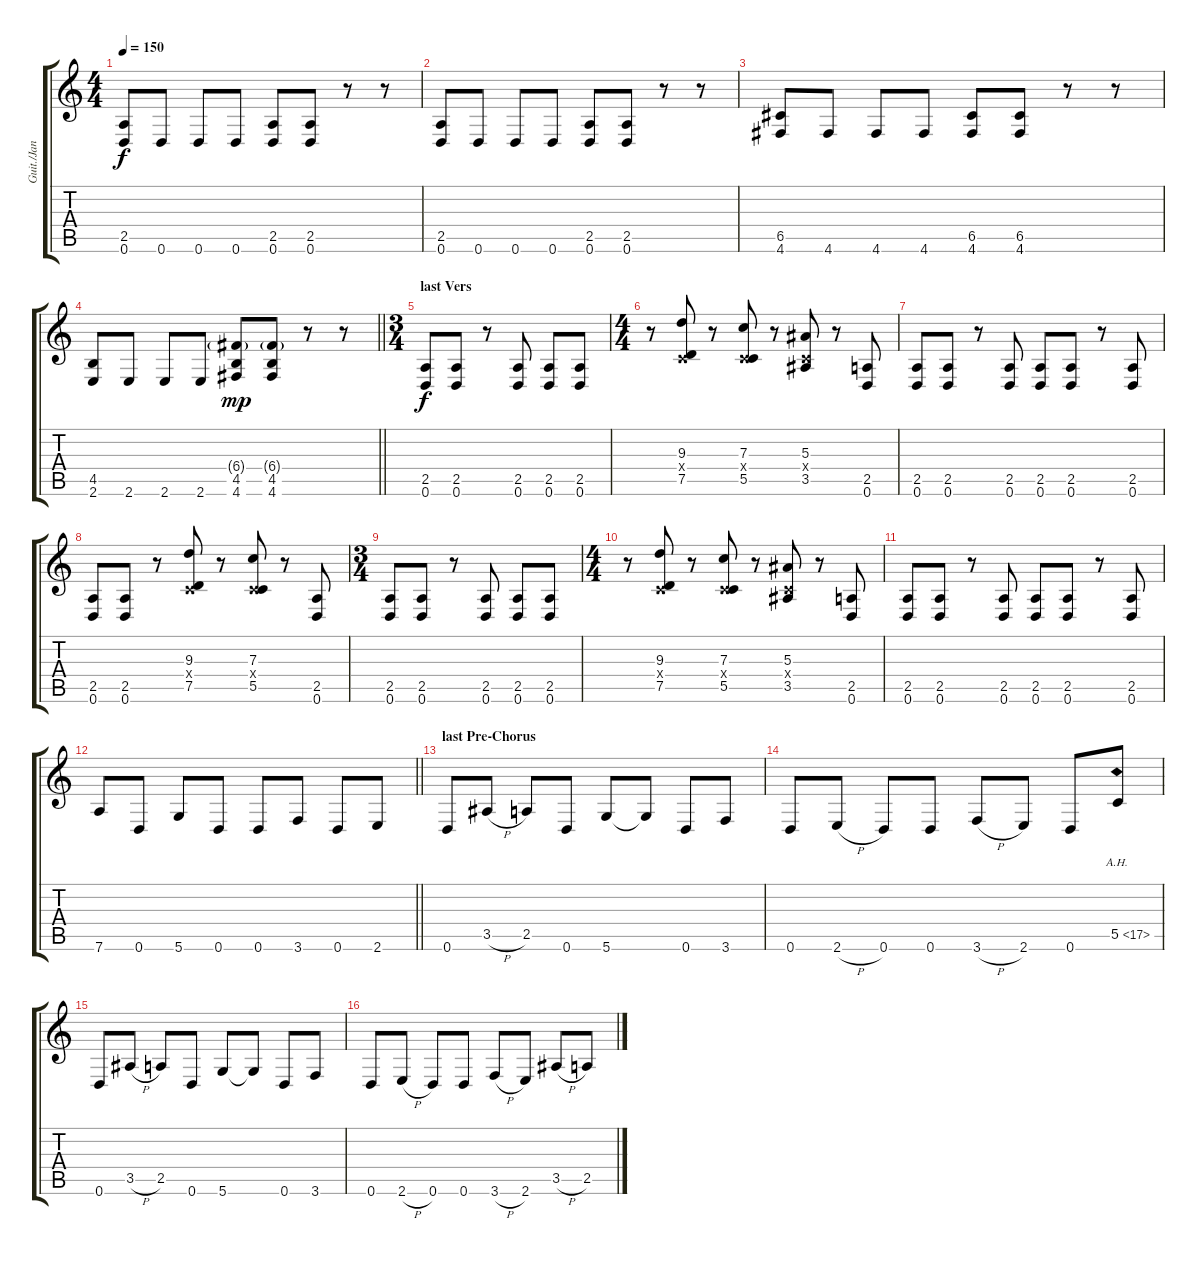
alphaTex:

\track ("Guit./Jan Standard D" "Guit./Jan ") {instrument distortionguitar}
\staff {score tabs}
\tuning (D4 A3 F3 C3 G2 D2) {hide}
\ts (4 4)
\tempo 150
\clef g2
\ks c
(2.5 0.6).8{dy f} 0.6.8 0.6.8 0.6.8 (2.5 0.6).8 (2.5 0.6).8 r.8 r.8 |
(2.5 0.6).8 0.6.8 0.6.8 0.6.8 (2.5 0.6).8 (2.5 0.6).8 r.8 r.8 |
(6.5 4.6).8 4.6.8 4.6.8 4.6.8 (6.5 4.6).8 (6.5 4.6).8 r.8 r.8 |
\barLineRight lightlight
(4.5 2.6).8 2.6.8 2.6.8 2.6.8 (6.4{g} 4.5 4.6).8{dy mp} (6.4{g} 4.5 4.6).8 r.8 r.8 |
\ts (3 4)
\section ("" "last Vers")
(2.5 0.6).8{dy f} (2.5 0.6).8 r.8 (2.5 0.6).8 (2.5 0.6).8 (2.5 0.6).8 |
\ts (4 4)
r.8 (9.3 0.4{x} 7.5).8 r.8 (7.3 0.4{x} 5.5).8 r.8 (5.3 0.4{x} 3.5).8 r.8 (2.5 0.6).8 |
(2.5 0.6).8 (2.5 0.6).8 r.8 (2.5 0.6).8 (2.5 0.6).8 (2.5 0.6).8 r.8 (2.5 0.6).8 |
(2.5 0.6).8 (2.5 0.6).8 r.8 (9.3 0.4{x} 7.5).8 r.8 (7.3 0.4{x} 5.5).8 r.8 (2.5 0.6).8 |
\ts (3 4)
(2.5 0.6).8 (2.5 0.6).8 r.8 (2.5 0.6).8 (2.5 0.6).8 (2.5 0.6).8 |
\ts (4 4)
r.8 (9.3 0.4{x} 7.5).8 r.8 (7.3 0.4{x} 5.5).8 r.8 (5.3 0.4{x} 3.5).8 r.8 (2.5 0.6).8 |
(2.5 0.6).8 (2.5 0.6).8 r.8 (2.5 0.6).8 (2.5 0.6).8 (2.5 0.6).8 r.8 (2.5 0.6).8 |
\barLineRight lightlight
7.6.8 0.6.8 5.6.8 0.6.8 0.6.8 3.6.8 0.6.8 2.6.8 |
\section ("" "last Pre-Chorus")
0.6.8 3.5{h}.8 2.5.8 0.6.8 5.6.8 5.6{t}.8 0.6.8 3.6.8 |
0.6.8 2.6{h}.8 0.6.8 0.6.8 3.6{h}.8 2.6.8 0.6.8 5.5{ah 12}.8 |
0.6.8 3.5{h}.8 2.5.8 0.6.8 5.6.8 5.6{t}.8 0.6.8 3.6.8 |
0.6.8 2.6{h}.8 0.6.8 0.6.8 3.6{h}.8 2.6.8 3.5{h}.8 2.5.8
